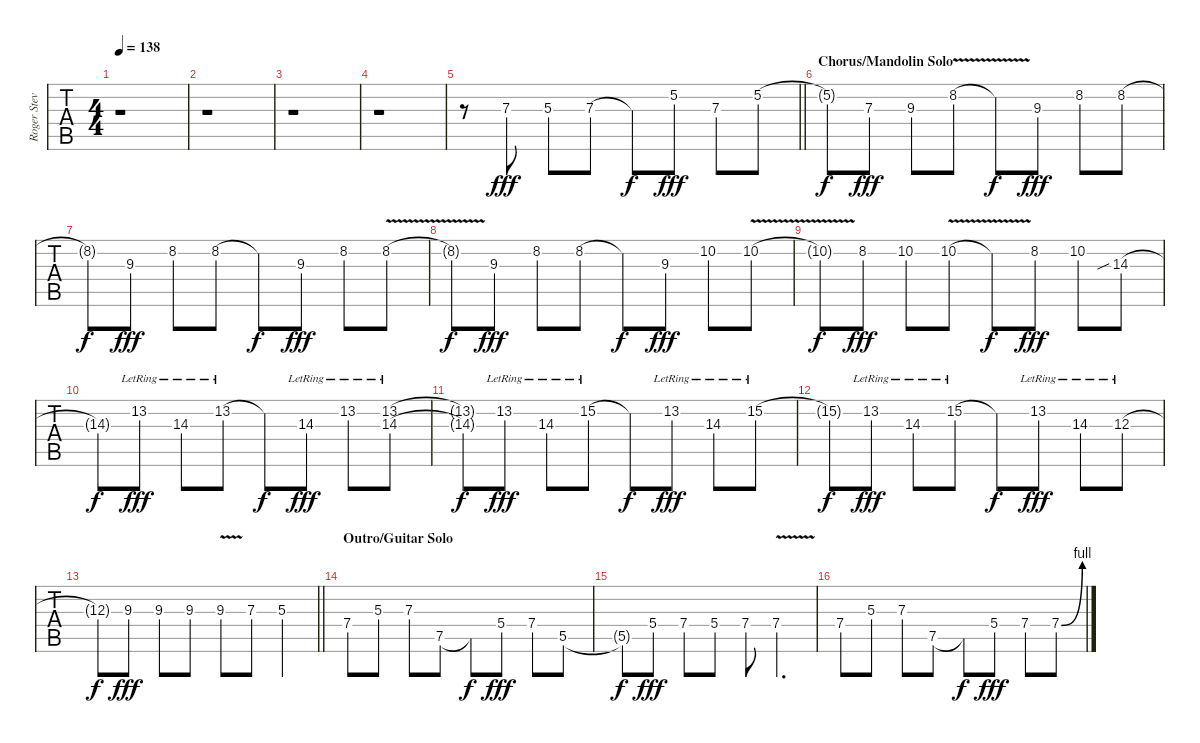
\track ("Roger Stevens' lead guitar" "Roger Stev") {instrument overdrivenguitar}
\staff {tabs}
\tuning (E4 B3 G3 D3 A2 E2) {hide}
\ts (4 4)
\tempo 138
\clef g2
\ks aminor
r.1{dy fff} |
r.1 |
r.1 |
r.1 |
\barLineRight lightlight
r.8 7.3.8 5.3.8 7.3.8 7.3{t}.8{dy f} 5.2.8{dy fff} 7.3.8 5.2.8 |
\section ("" "Chorus/Mandolin Solo")
5.2{t}.8{dy f} 7.3.8{dy fff} 9.3.8 8.2{v}.8 8.2{t}.8{dy f} 9.3.8{dy fff} 8.2.8 8.2.8 |
8.2{t}.8{dy f} 9.3.8{dy fff} 8.2.8 8.2.8 8.2{t}.8{dy f} 9.3.8{dy fff} 8.2.8 8.2{v}.8 |
8.2{t}.8{dy f} 9.3.8{dy fff} 8.2.8 8.2.8 8.2{t}.8{dy f} 9.3.8{dy fff} 10.2.8 10.2{v}.8 |
10.2{t}.8{dy f} 8.2.8{dy fff} 10.2.8 10.2{v}.8 10.2{t}.8{dy f} 8.2.8{dy fff} 10.2.8 14.3{sib}.8 |
14.3{t}.8{dy f} 13.2{lr}.8{dy fff} 14.3{lr}.8 13.2{lr}.8 13.2{t}.8{dy f} 14.3{lr}.8{dy fff} 13.2{lr}.8 (13.2{lr} 14.3{lr}).8 |
(13.2{t} 14.3{t}).8{dy f} 13.2{lr}.8{dy fff} 14.3{lr}.8 15.2{lr}.8 15.2{t}.8{dy f} 13.2{lr}.8{dy fff} 14.3{lr}.8 15.2{lr}.8 |
15.2{t}.8{dy f} 13.2{lr}.8{dy fff} 14.3{lr}.8 15.2{lr}.8 15.2{t}.8{dy f} 13.2{lr}.8{dy fff} 14.3{lr}.8 12.3{lr}.8 |
\barLineRight lightlight
12.3{t}.8{dy f} 9.3.8{dy fff} 9.3.8 9.3.8 9.3{v}.8 7.3.8 5.3.4 |
\section ("" "Outro/Guitar Solo")
7.4.8{volume 14} 5.3.8 7.3.8 7.5.8 7.5{t}.8{dy f} 5.4.8{dy fff} 7.4.8 5.5.8 |
5.5{t}.8{dy f} 5.4.8{dy fff} 7.4.8 5.4.8 7.4.8 7.4{v}.4{d} |
7.4.8 5.3.8 7.3.8 7.5.8 7.5{t}.8{dy f} 5.4.8{dy fff} 7.4.8 7.4{be (bend 0 0 60 4)}.8
